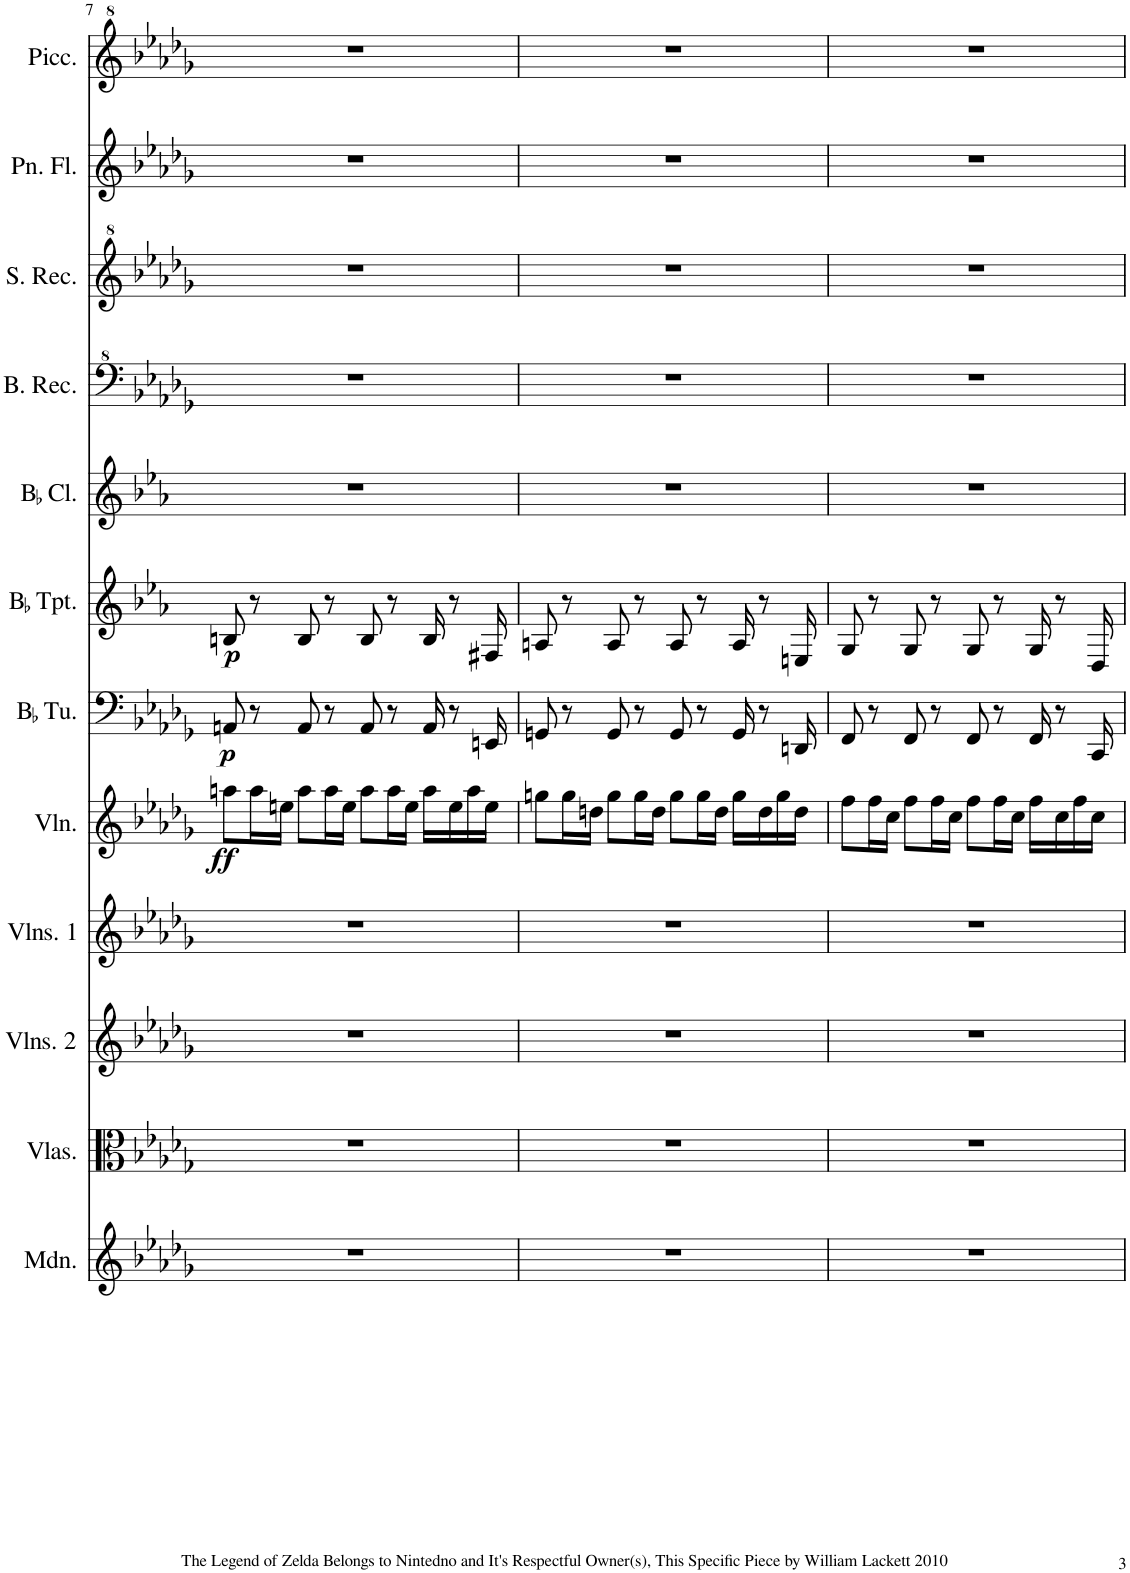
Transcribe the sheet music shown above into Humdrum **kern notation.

**kern	**kern	**kern	**kern	**kern	**dynam	**kern	**dynam	**kern	**dynam	**kern	**kern	**kern	**kern	**kern
*part12	*part11	*part10	*part9	*part8	*part8	*part7	*part7	*part6	*part6	*part5	*part4	*part3	*part2	*part1
*staff12	*staff11	*staff10	*staff9	*staff8	*staff8	*staff7	*staff7	*staff6	*staff6	*staff5	*staff4	*staff3	*staff2	*staff1
*I"Mandolin	*I"Violas	*I"Violins 2	*I"Violins 1	*I"Violin	*	*I"BaccidentalFlat Tuba	*	*I"BaccidentalFlat Trumpet	*	*I"BaccidentalFlat Clarinet	*I"Bass Recorder	*I"Soprano Recorder	*I"Pan Flute	*I"Piccolo
*I'Mdn.	*I'Vlas.	*I'Vlns. 2	*I'Vlns. 1	*I'Vln.	*	*I'BaccidentalFlat Tu.	*	*I'BaccidentalFlat Tpt.	*	*I'BaccidentalFlat Cl.	*I'B. Rec.	*I'S. Rec.	*I'Pn. Fl.	*I'Picc.
!!LO:PB:g=z
*clefG2	*clefC3	*clefG2	*clefG2	*clefG2	*	*clefF4	*	*clefG2	*	*clefG2	*clefF^4	*clefG^2	*clefG2	*clefG^2
*	*	*	*	*	*	*	*	*Trd1c2	*	*Trd1c2	*	*	*	*Trd-7c-12
*k[b-e-a-d-g-]	*k[b-e-a-d-g-]	*k[b-e-a-d-g-]	*k[b-e-a-d-g-]	*k[b-e-a-d-g-]	*	*k[b-e-a-d-g-]	*	*k[b-e-a-]	*	*k[b-e-a-]	*k[b-e-a-d-g-]	*k[b-e-a-d-g-]	*k[b-e-a-d-g-]	*k[b-e-a-d-g-]
*M4/4	*M4/4	*M4/4	*M4/4	*M4/4	*	*M4/4	*	*M4/4	*	*M4/4	*M4/4	*M4/4	*M4/4	*M4/4
=7	=7	=7	=7	=7	=7	=7	=7	=7	=7	=7	=7	=7	=7	=7
!	!	!	!	!	!LO:DY:b	!	!LO:DY:b	!	!LO:DY:b	!	!	!	!	!
1r	1r	1r	1r	8aan\L	ff	8AAn/	p	8Bn/	p	1r	1r	1r	1r	1r
.	.	.	.	16aa\L	.	8r	.	8r	.	.	.	.	.	.
.	.	.	.	16een\JJ	.	.	.	.	.	.	.	.	.	.
.	.	.	.	8aa\L	.	8AA/	.	8B/	.	.	.	.	.	.
.	.	.	.	16aa\L	.	8r	.	8r	.	.	.	.	.	.
.	.	.	.	16ee\JJ	.	.	.	.	.	.	.	.	.	.
.	.	.	.	8aa\L	.	8AA/	.	8B/	.	.	.	.	.	.
.	.	.	.	16aa\L	.	8r	.	8r	.	.	.	.	.	.
.	.	.	.	16ee\JJ	.	.	.	.	.	.	.	.	.	.
.	.	.	.	16aa\LL	.	16AA/	.	16B/	.	.	.	.	.	.
.	.	.	.	16ee\	.	8r	.	8r	.	.	.	.	.	.
.	.	.	.	16aa\	.	.	.	.	.	.	.	.	.	.
.	.	.	.	16ee\JJ	.	16EEn/	.	16F#X/	.	.	.	.	.	.
=8	=8	=8	=8	=8	=8	=8	=8	=8	=8	=8	=8	=8	=8	=8
1r	1r	1r	1r	8ggn\L	.	8GGn/	.	8An/	.	1r	1r	1r	1r	1r
.	.	.	.	16gg\L	.	8r	.	8r	.	.	.	.	.	.
.	.	.	.	16ddn\JJ	.	.	.	.	.	.	.	.	.	.
.	.	.	.	8gg\L	.	8GG/	.	8A/	.	.	.	.	.	.
.	.	.	.	16gg\L	.	8r	.	8r	.	.	.	.	.	.
.	.	.	.	16dd\JJ	.	.	.	.	.	.	.	.	.	.
.	.	.	.	8gg\L	.	8GG/	.	8A/	.	.	.	.	.	.
.	.	.	.	16gg\L	.	8r	.	8r	.	.	.	.	.	.
.	.	.	.	16dd\JJ	.	.	.	.	.	.	.	.	.	.
.	.	.	.	16gg\LL	.	16GG/	.	16A/	.	.	.	.	.	.
.	.	.	.	16dd\	.	8r	.	8r	.	.	.	.	.	.
.	.	.	.	16gg\	.	.	.	.	.	.	.	.	.	.
.	.	.	.	16dd\JJ	.	16DDn/	.	16En/	.	.	.	.	.	.
=9	=9	=9	=9	=9	=9	=9	=9	=9	=9	=9	=9	=9	=9	=9
1r	1r	1r	1r	8ff\L	.	8FF/	.	8G/	.	1r	1r	1r	1r	1r
.	.	.	.	16ff\L	.	8r	.	8r	.	.	.	.	.	.
.	.	.	.	16cc\JJ	.	.	.	.	.	.	.	.	.	.
.	.	.	.	8ff\L	.	8FF/	.	8G/	.	.	.	.	.	.
.	.	.	.	16ff\L	.	8r	.	8r	.	.	.	.	.	.
.	.	.	.	16cc\JJ	.	.	.	.	.	.	.	.	.	.
.	.	.	.	8ff\L	.	8FF/	.	8G/	.	.	.	.	.	.
.	.	.	.	16ff\L	.	8r	.	8r	.	.	.	.	.	.
.	.	.	.	16cc\JJ	.	.	.	.	.	.	.	.	.	.
.	.	.	.	16ff\LL	.	16FF/	.	16G/	.	.	.	.	.	.
.	.	.	.	16cc\	.	8r	.	8r	.	.	.	.	.	.
.	.	.	.	16ff\	.	.	.	.	.	.	.	.	.	.
.	.	.	.	16cc\JJ	.	16CC/	.	16D/	.	.	.	.	.	.
=	=	=	=	=	=	=	=	=	=	=	=	=	=	=
*-	*-	*-	*-	*-	*-	*-	*-	*-	*-	*-	*-	*-	*-	*-
